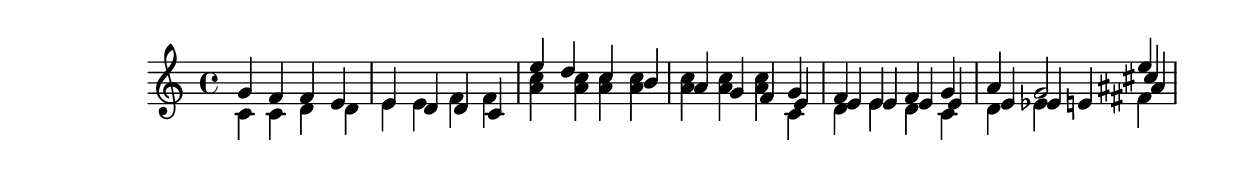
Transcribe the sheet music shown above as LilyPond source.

\version "2.10.0"
\header{
  texidoc="
In addition to normal collision rules, there is support for polyphony, 
where the collosion are avoided by shifting middle voices horizontally.
"
}


twovoice =
\relative c' \context Staff  << 
  {  g4 f f e e d d c } 
  \\ {  c4 c  d d e e f f }
>>

twovoicechords = \context Staff  <<
  \relative c' {
    e4 d c b a g f
  }\\
  \relative c' {
    <a c>4 <a c>4 <a c>4 <a c>4 <a c>
    <a c> <a c>  
  }
>>


threevoice = \context Staff  <<
  { g4 f e f g a g2 } \\
  {  c4 d e d c d es } \\
  { e4 e e e e e e e  }
>>

hairyChord = \context Staff  \relative c''
<<
  e \\
  fis, \\
  cis' \\
  \\
  ais
>>


  {
    \transpose c c' {
      \twovoice
      \twovoicechords
      \threevoice
    }
    \hairyChord
  }
  

